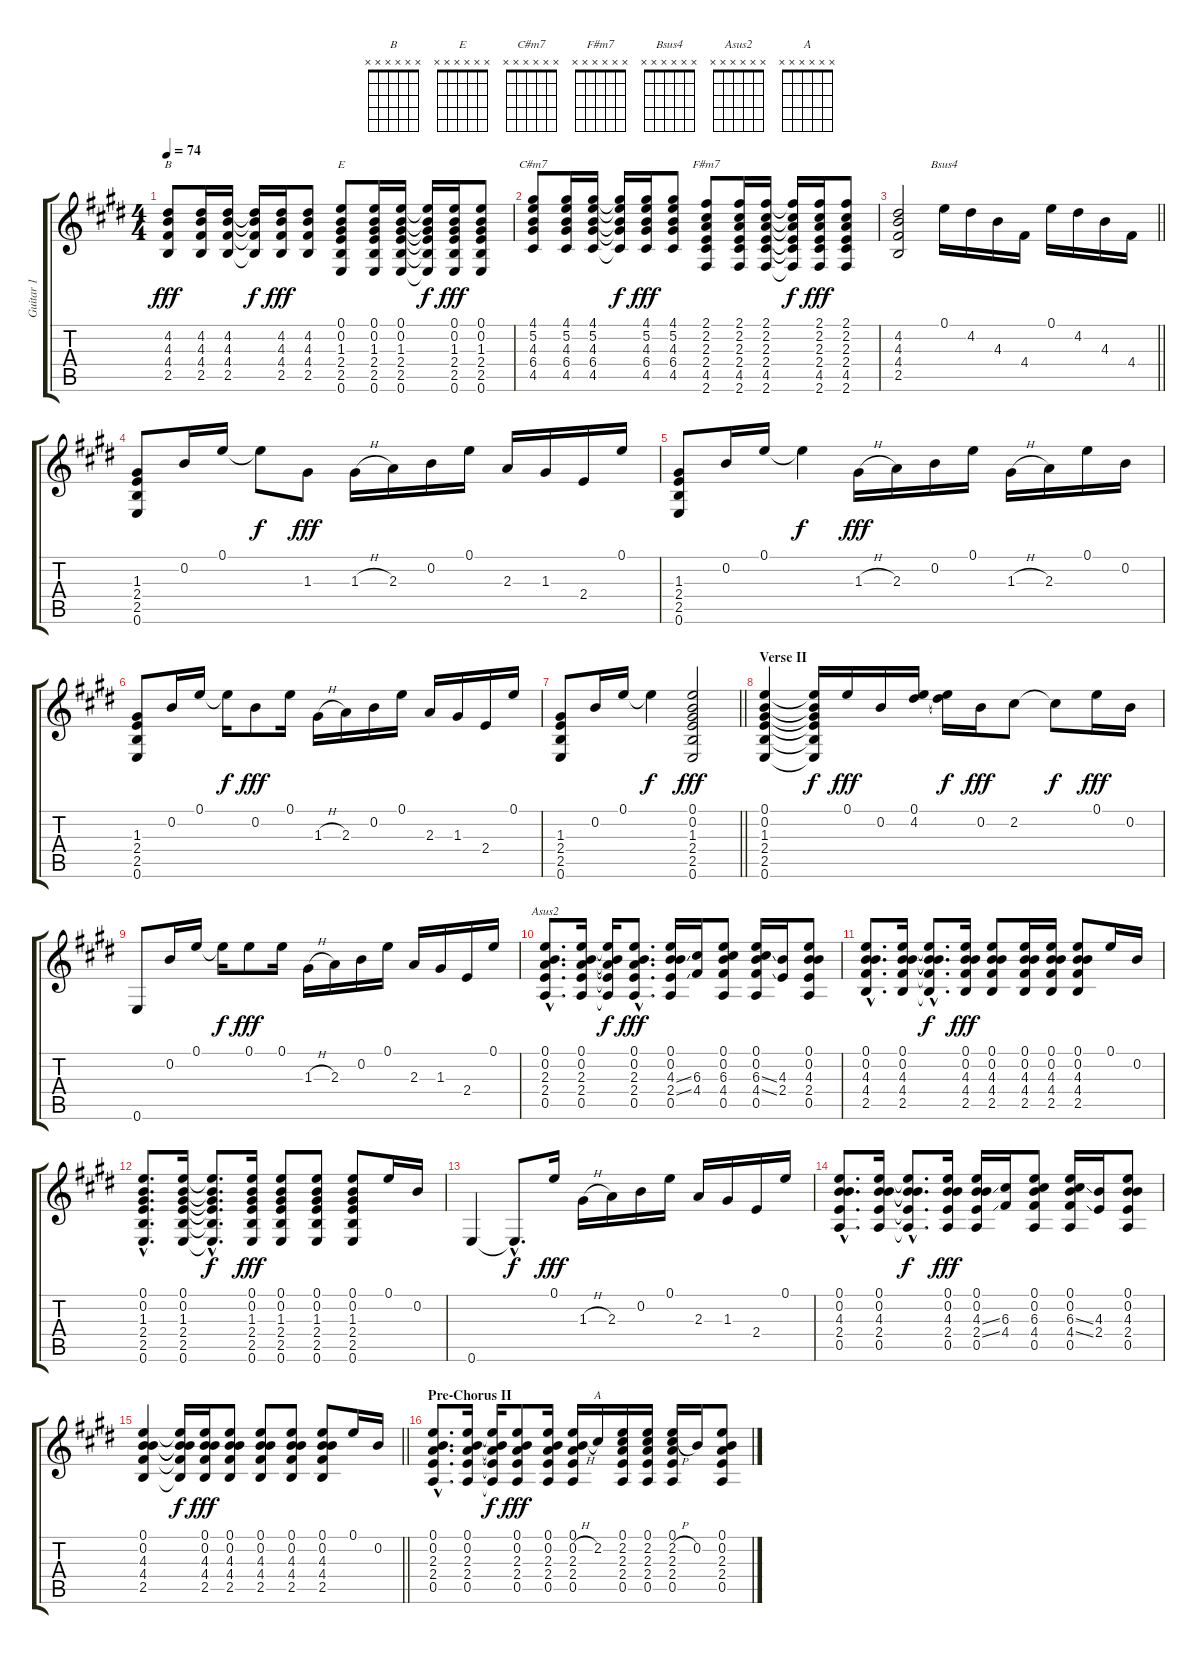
\track ("Guitar 1" "Guitar 1") {instrument acousticguitarsteel}
\staff {score tabs}
\tuning (E4 B3 G3 D3 A2 E2) {hide}
\chord ("B" x x x x x x)
\chord ("E" x x x x x x)
\chord ("C#m7" x x x x x x)
\chord ("F#m7" x x x x x x)
\chord ("Bsus4" x x x x x x)
\chord ("Asus2" x x x x x x)
\chord ("A" x x x x x x)
\ts (4 4)
\tempo 74
\clef g2
\ks e
(4.2 4.3 4.4 2.5).8{ch "B" dy fff} (4.2 4.3 4.4 2.5).16 (4.2 4.3 4.4 2.5).16 (4.2{t} 4.3{t} 4.4{t} 2.5{t}).16{dy f} (4.2 4.3 4.4 2.5).16{dy fff} (4.2 4.3 4.4 2.5).8 (0.1 0.2 1.3 2.4 2.5 0.6).8{ch "E"} (0.1 0.2 1.3 2.4 2.5 0.6).16 (0.1 0.2 1.3 2.4 2.5 0.6).16 (0.1{t} 0.2{t} 1.3{t} 2.4{t} 2.5{t} 0.6{t}).16{dy f} (0.1 0.2 1.3 2.4 2.5 0.6).16{dy fff} (0.1 0.2 1.3 2.4 2.5 0.6).8 |
(4.1 5.2 4.3 6.4 4.5).8{ch "C#m7"} (4.1 5.2 4.3 6.4 4.5).16 (4.1 5.2 4.3 6.4 4.5).16 (4.1{t} 5.2{t} 4.3{t} 6.4{t} 4.5{t}).16{dy f} (4.1 5.2 4.3 6.4 4.5).16{dy fff} (4.1 5.2 4.3 6.4 4.5).8 (2.1 2.2 2.3 2.4 4.5 2.6).8{ch "F#m7"} (2.1 2.2 2.3 2.4 4.5 2.6).16 (2.1 2.2 2.3 2.4 4.5 2.6).16 (2.1{t} 2.2{t} 2.3{t} 2.4{t} 4.5{t} 2.6{t}).16{dy f} (2.1 2.2 2.3 2.4 4.5 2.6).16{dy fff} (2.1 2.2 2.3 2.4 4.5 2.6).8 |
\barLineRight lightlight
(4.2 4.3 4.4 2.5).2 0.1.16{ch "Bsus4"} 4.2.16 4.3.16 4.4.16 0.1.16 4.2.16 4.3.16 4.4.16 |
(1.3 2.4 2.5 0.6).8 0.2.16 0.1.16 0.1{t}.8{dy f} 1.3.8{dy fff} 1.3{h}.16 2.3.16 0.2.16 0.1.16 2.3.16 1.3.16 2.4.16 0.1.16 |
(1.3 2.4 2.5 0.6).8 0.2.16 0.1.16 0.1{t}.4{dy f} 1.3{h}.16{dy fff} 2.3.16 0.2.16 0.1.16 1.3{h}.16 2.3.16 0.1.16 0.2.16 |
(1.3 2.4 2.5 0.6).8 0.2.16 0.1.16 0.1{t}.16{dy f} 0.2.8{dy fff} 0.1.16 1.3{h}.16 2.3.16 0.2.16 0.1.16 2.3.16 1.3.16 2.4.16 0.1.16 |
\barLineRight lightlight
(1.3 2.4 2.5 0.6).8 0.2.16 0.1.16 0.1{t}.4{dy f} (0.1 0.2 1.3 2.4 2.5 0.6).2{dy fff} |
\section ("" "Verse II")
(0.1 0.2 1.3 2.4 2.5 0.6).4 (0.1{t} 0.2{t} 1.3{t} 2.4{t} 2.5{t} 0.6{t}).16{dy f} 0.1.16{dy fff} 0.2.16 (0.1 4.2).16 (0.1{t} 4.2{t}).16{dy f} 0.2.16{dy fff} 2.2.8 2.2{t}.8{dy f} 0.1.16{dy fff} 0.2.16 |
0.6.8 0.2.16 0.1.16 0.1{t}.16{dy f} 0.1.8{dy fff} 0.1.16 1.3{h}.16 2.3.16 0.2.16 0.1.16 2.3.16 1.3.16 2.4.16 0.1.16 |
(0.1{hac} 0.2{hac} 2.3{hac} 2.4{hac} 0.5{hac}).8{d ch "Asus2"} (0.1 0.2 2.3 2.4 0.5).16 (0.1{t} 0.2{t} 2.3{t} 2.4{t} 0.5{t}).16{dy f} (0.1{hac} 0.2{hac} 2.3{hac} 2.4{hac} 0.5{hac}).8{d dy fff} (0.1 0.2 4.3{ss} 2.4{ss} 0.5).16 (6.3 4.4).16 (0.1 0.2 6.3 4.4 0.5).8 (0.1 0.2 6.3{ss} 4.4{ss} 0.5).16 (4.3 2.4).16 (0.1 0.2 4.3 2.4 0.5).8 |
(0.1{hac} 0.2{hac} 4.3{hac} 4.4{hac} 2.5{hac}).8{d} (0.1 0.2 4.3 4.4 2.5).16 (0.1{hac t} 0.2{hac t} 4.3{hac t} 4.4{hac t} 2.5{hac t}).8{d dy f} (0.1 0.2 4.3 4.4 2.5).16{dy fff} (0.1 0.2 4.3 4.4 2.5).8 (0.1 0.2 4.3 4.4 2.5).16 (0.1 0.2 4.3 4.4 2.5).16 (0.1 0.2 4.3 4.4 2.5).8 0.1.16 0.2.16 |
(0.1{hac} 0.2{hac} 1.3{hac} 2.4{hac} 2.5{hac} 0.6{hac}).8{d} (0.1 0.2 1.3 2.4 2.5 0.6).16 (0.1{hac t} 0.2{hac t} 1.3{hac t} 2.4{hac t} 2.5{hac t} 0.6{hac t}).8{d dy f} (0.1 0.2 1.3 2.4 2.5 0.6).16{dy fff} (0.1 0.2 1.3 2.4 2.5 0.6).8 (0.1 0.2 1.3 2.4 2.5 0.6).8 (0.1 0.2 1.3 2.4 2.5 0.6).8 0.1.16 0.2.16 |
0.6.4 0.6{hac t}.8{d dy f} 0.1.16{dy fff} 1.3{h}.16 2.3.16 0.2.16 0.1.16 2.3.16 1.3.16 2.4.16 0.1.16 |
(0.1{hac} 0.2{hac} 4.3{hac} 2.4{hac} 0.5{hac}).8{d} (0.1 0.2 4.3 2.4 0.5).16 (0.1{hac t} 0.2{hac t} 4.3{hac t} 2.4{hac t} 0.5{hac t}).8{d dy f} (0.1 0.2 4.3 2.4 0.5).16{dy fff} (0.1 0.2 4.3{ss} 2.4{ss} 0.5).16 (6.3 4.4).16 (0.1 0.2 6.3 4.4 0.5).8 (0.1 0.2 6.3{ss} 4.4{ss} 0.5).16 (4.3 2.4).16 (0.1 0.2 4.3 2.4 0.5).8 |
\barLineRight lightlight
(0.1 0.2 4.3 4.4 2.5).4 (0.1{t} 0.2{t} 4.3{t} 4.4{t} 2.5{t}).16{dy f} (0.1 0.2 4.3 4.4 2.5).16{dy fff} (0.1 0.2 4.3 4.4 2.5).8 (0.1 0.2 4.3 4.4 2.5).8 (0.1 0.2 4.3 4.4 2.5).8 (0.1 0.2 4.3 4.4 2.5).8 0.1.16 0.2.16 |
\section ("" "Pre-Chorus II")
(0.1{hac} 0.2{hac} 2.3{hac} 2.4{hac} 0.5{hac}).8{d} (0.1 0.2 2.3 2.4 0.5).16 (0.1{t} 0.2{t} 2.3{t} 2.4{t} 0.5{t}).16{dy f} (0.1 0.2 2.3 2.4 0.5).8{dy fff} (0.1 0.2 2.3 2.4 0.5).16 (0.1 0.2{h} 2.3 2.4 0.5).16 2.2.16{ch "A"} (0.1 2.2 2.3 2.4 0.5).16 (0.1 2.2 2.3 2.4 0.5).16 (0.1 2.2{h} 2.3 2.4 0.5).16 0.2.16 (0.1 0.2 2.3 2.4 0.5).8
